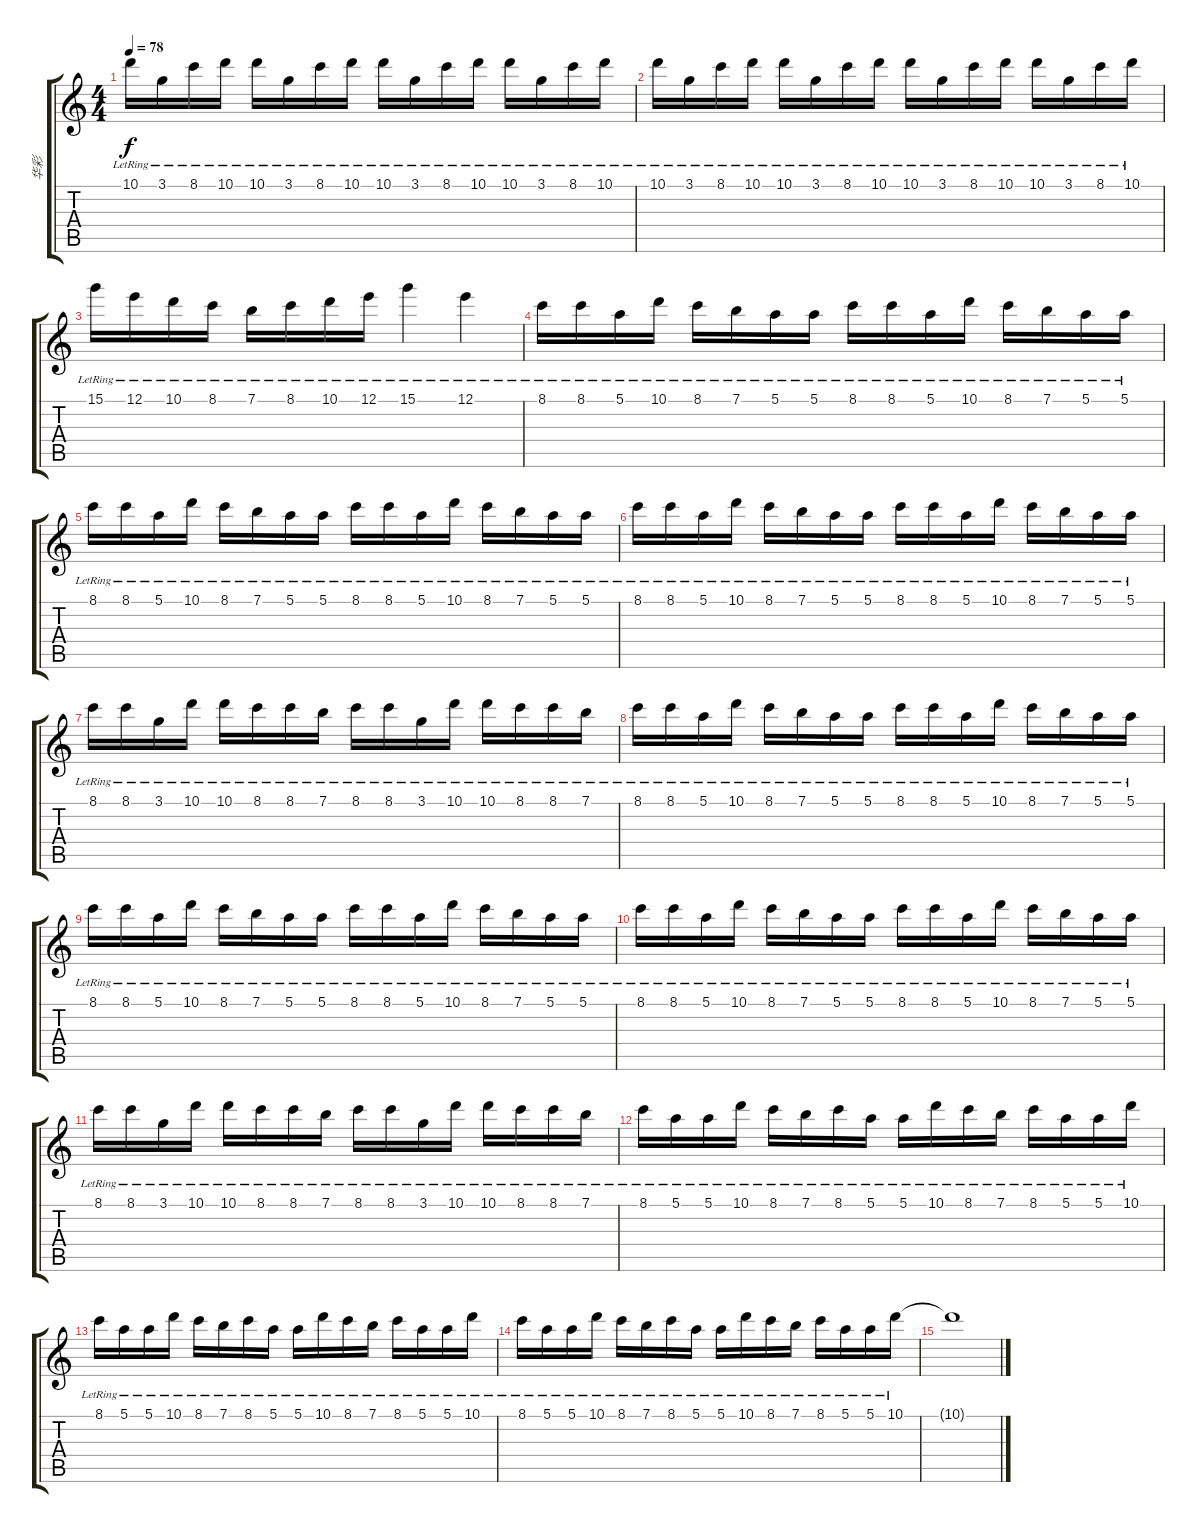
\track ("华彩" "华彩") {instrument electricguitarmuted}
\staff {score tabs}
\tuning (E4 B3 G3 D3 A2 E2) {hide}
\ts (4 4)
\tempo 78
\clef g2
\ks c
10.1{lr}.16{dy f} 3.1{lr}.16 8.1{lr}.16 10.1{lr}.16 10.1{lr}.16 3.1{lr}.16 8.1{lr}.16 10.1{lr}.16 10.1{lr}.16 3.1{lr}.16 8.1{lr}.16 10.1{lr}.16 10.1{lr}.16 3.1{lr}.16 8.1{lr}.16 10.1{lr}.16 |
10.1{lr}.16 3.1{lr}.16 8.1{lr}.16 10.1{lr}.16 10.1{lr}.16 3.1{lr}.16 8.1{lr}.16 10.1{lr}.16 10.1{lr}.16 3.1{lr}.16 8.1{lr}.16 10.1{lr}.16 10.1{lr}.16 3.1{lr}.16 8.1{lr}.16 10.1{lr}.16 |
15.1{lr}.16 12.1{lr}.16 10.1{lr}.16 8.1{lr}.16 7.1{lr}.16 8.1{lr}.16 10.1{lr}.16 12.1{lr}.16 15.1{lr}.4 12.1{lr}.4 |
8.1{lr}.16 8.1{lr}.16 5.1{lr}.16 10.1{lr}.16 8.1{lr}.16 7.1{lr}.16 5.1{lr}.16 5.1{lr}.16 8.1{lr}.16 8.1{lr}.16 5.1{lr}.16 10.1{lr}.16 8.1{lr}.16 7.1{lr}.16 5.1{lr}.16 5.1{lr}.16 |
8.1{lr}.16 8.1{lr}.16 5.1{lr}.16 10.1{lr}.16 8.1{lr}.16 7.1{lr}.16 5.1{lr}.16 5.1{lr}.16 8.1{lr}.16 8.1{lr}.16 5.1{lr}.16 10.1{lr}.16 8.1{lr}.16 7.1{lr}.16 5.1{lr}.16 5.1{lr}.16 |
8.1{lr}.16 8.1{lr}.16 5.1{lr}.16 10.1{lr}.16 8.1{lr}.16 7.1{lr}.16 5.1{lr}.16 5.1{lr}.16 8.1{lr}.16 8.1{lr}.16 5.1{lr}.16 10.1{lr}.16 8.1{lr}.16 7.1{lr}.16 5.1{lr}.16 5.1{lr}.16 |
8.1{lr}.16 8.1{lr}.16 3.1{lr}.16 10.1{lr}.16 10.1{lr}.16 8.1{lr}.16 8.1{lr}.16 7.1{lr}.16 8.1{lr}.16 8.1{lr}.16 3.1{lr}.16 10.1{lr}.16 10.1{lr}.16 8.1{lr}.16 8.1{lr}.16 7.1{lr}.16 |
8.1{lr}.16 8.1{lr}.16 5.1{lr}.16 10.1{lr}.16 8.1{lr}.16 7.1{lr}.16 5.1{lr}.16 5.1{lr}.16 8.1{lr}.16 8.1{lr}.16 5.1{lr}.16 10.1{lr}.16 8.1{lr}.16 7.1{lr}.16 5.1{lr}.16 5.1{lr}.16 |
8.1{lr}.16 8.1{lr}.16 5.1{lr}.16 10.1{lr}.16 8.1{lr}.16 7.1{lr}.16 5.1{lr}.16 5.1{lr}.16 8.1{lr}.16 8.1{lr}.16 5.1{lr}.16 10.1{lr}.16 8.1{lr}.16 7.1{lr}.16 5.1{lr}.16 5.1{lr}.16 |
8.1{lr}.16 8.1{lr}.16 5.1{lr}.16 10.1{lr}.16 8.1{lr}.16 7.1{lr}.16 5.1{lr}.16 5.1{lr}.16 8.1{lr}.16 8.1{lr}.16 5.1{lr}.16 10.1{lr}.16 8.1{lr}.16 7.1{lr}.16 5.1{lr}.16 5.1{lr}.16 |
8.1{lr}.16 8.1{lr}.16 3.1{lr}.16 10.1{lr}.16 10.1{lr}.16 8.1{lr}.16 8.1{lr}.16 7.1{lr}.16 8.1{lr}.16 8.1{lr}.16 3.1{lr}.16 10.1{lr}.16 10.1{lr}.16 8.1{lr}.16 8.1{lr}.16 7.1{lr}.16 |
8.1{lr}.16 5.1{lr}.16 5.1{lr}.16 10.1{lr}.16 8.1{lr}.16 7.1{lr}.16 8.1{lr}.16 5.1{lr}.16 5.1{lr}.16 10.1{lr}.16 8.1{lr}.16 7.1{lr}.16 8.1{lr}.16 5.1{lr}.16 5.1{lr}.16 10.1{lr}.16 |
8.1{lr}.16 5.1{lr}.16 5.1{lr}.16 10.1{lr}.16 8.1{lr}.16 7.1{lr}.16 8.1{lr}.16 5.1{lr}.16 5.1{lr}.16 10.1{lr}.16 8.1{lr}.16 7.1{lr}.16 8.1{lr}.16 5.1{lr}.16 5.1{lr}.16 10.1{lr}.16 |
8.1{lr}.16 5.1{lr}.16 5.1{lr}.16 10.1{lr}.16 8.1{lr}.16 7.1{lr}.16 8.1{lr}.16 5.1{lr}.16 5.1{lr}.16 10.1{lr}.16 8.1{lr}.16 7.1{lr}.16 8.1{lr}.16 5.1{lr}.16 5.1{lr}.16 10.1{lr}.16 |
10.1{t}.1
